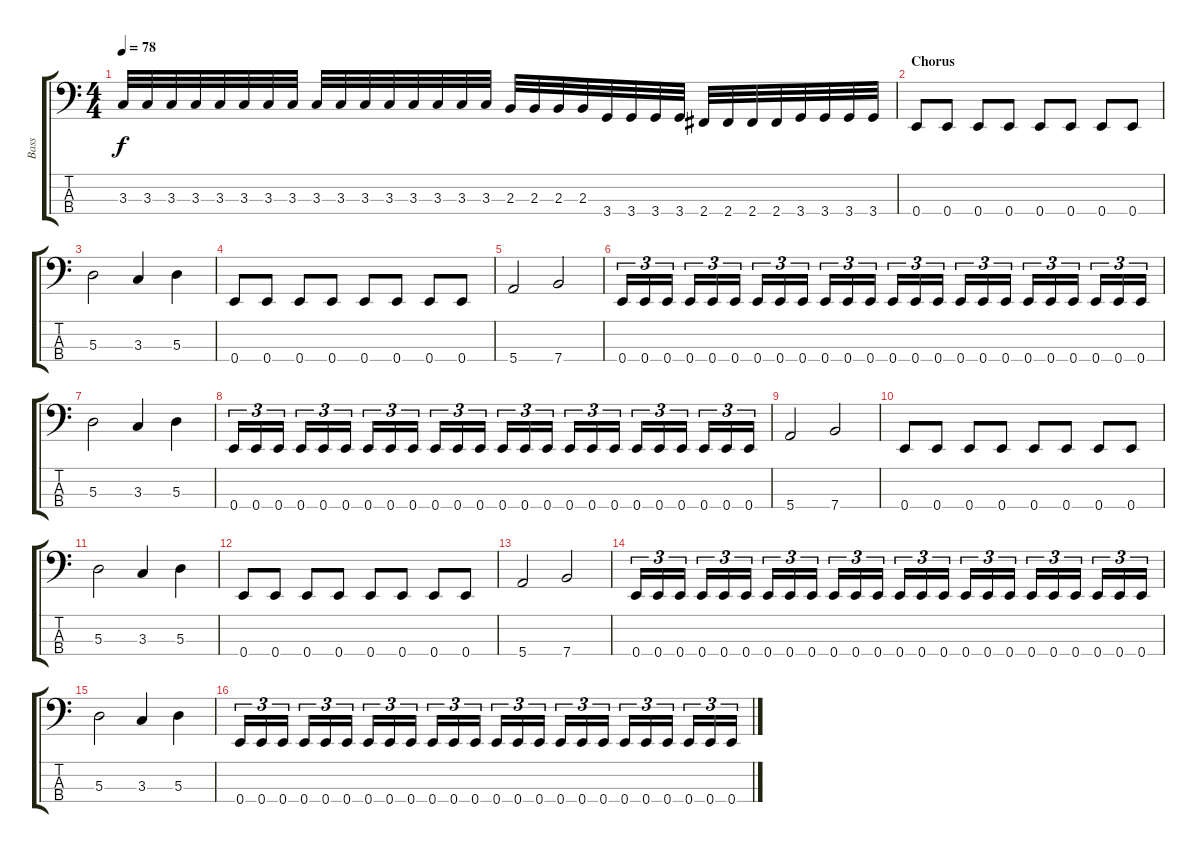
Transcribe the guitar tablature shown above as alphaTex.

\track ("Bass" "Bass") {instrument electricbassfinger}
\staff {score tabs}
\tuning (G2 D2 A1 E1) {hide}
\ts (4 4)
\tempo 78
\clef f4
\ks c
3.3.32{dy f} 3.3.32 3.3.32 3.3.32 3.3.32 3.3.32 3.3.32 3.3.32 3.3.32 3.3.32 3.3.32 3.3.32 3.3.32 3.3.32 3.3.32 3.3.32 2.3.32 2.3.32 2.3.32 2.3.32 3.4.32 3.4.32 3.4.32 3.4.32 2.4.32 2.4.32 2.4.32 2.4.32 3.4.32 3.4.32 3.4.32 3.4.32 |
\section ("" "Chorus")
0.4.8 0.4.8 0.4.8 0.4.8 0.4.8 0.4.8 0.4.8 0.4.8 |
5.3.2 3.3.4 5.3.4 |
0.4.8 0.4.8 0.4.8 0.4.8 0.4.8 0.4.8 0.4.8 0.4.8 |
5.4.2 7.4.2 |
0.4.16{tu (3 2)} 0.4.16{tu (3 2)} 0.4.16{tu (3 2)} 0.4.16{tu (3 2)} 0.4.16{tu (3 2)} 0.4.16{tu (3 2)} 0.4.16{tu (3 2)} 0.4.16{tu (3 2)} 0.4.16{tu (3 2)} 0.4.16{tu (3 2)} 0.4.16{tu (3 2)} 0.4.16{tu (3 2)} 0.4.16{tu (3 2)} 0.4.16{tu (3 2)} 0.4.16{tu (3 2)} 0.4.16{tu (3 2)} 0.4.16{tu (3 2)} 0.4.16{tu (3 2)} 0.4.16{tu (3 2)} 0.4.16{tu (3 2)} 0.4.16{tu (3 2)} 0.4.16{tu (3 2)} 0.4.16{tu (3 2)} 0.4.16{tu (3 2)} |
5.3.2 3.3.4 5.3.4 |
0.4.16{tu (3 2)} 0.4.16{tu (3 2)} 0.4.16{tu (3 2)} 0.4.16{tu (3 2)} 0.4.16{tu (3 2)} 0.4.16{tu (3 2)} 0.4.16{tu (3 2)} 0.4.16{tu (3 2)} 0.4.16{tu (3 2)} 0.4.16{tu (3 2)} 0.4.16{tu (3 2)} 0.4.16{tu (3 2)} 0.4.16{tu (3 2)} 0.4.16{tu (3 2)} 0.4.16{tu (3 2)} 0.4.16{tu (3 2)} 0.4.16{tu (3 2)} 0.4.16{tu (3 2)} 0.4.16{tu (3 2)} 0.4.16{tu (3 2)} 0.4.16{tu (3 2)} 0.4.16{tu (3 2)} 0.4.16{tu (3 2)} 0.4.16{tu (3 2)} |
5.4.2 7.4.2 |
0.4.8 0.4.8 0.4.8 0.4.8 0.4.8 0.4.8 0.4.8 0.4.8 |
5.3.2 3.3.4 5.3.4 |
0.4.8 0.4.8 0.4.8 0.4.8 0.4.8 0.4.8 0.4.8 0.4.8 |
5.4.2 7.4.2 |
0.4.16{tu (3 2)} 0.4.16{tu (3 2)} 0.4.16{tu (3 2)} 0.4.16{tu (3 2)} 0.4.16{tu (3 2)} 0.4.16{tu (3 2)} 0.4.16{tu (3 2)} 0.4.16{tu (3 2)} 0.4.16{tu (3 2)} 0.4.16{tu (3 2)} 0.4.16{tu (3 2)} 0.4.16{tu (3 2)} 0.4.16{tu (3 2)} 0.4.16{tu (3 2)} 0.4.16{tu (3 2)} 0.4.16{tu (3 2)} 0.4.16{tu (3 2)} 0.4.16{tu (3 2)} 0.4.16{tu (3 2)} 0.4.16{tu (3 2)} 0.4.16{tu (3 2)} 0.4.16{tu (3 2)} 0.4.16{tu (3 2)} 0.4.16{tu (3 2)} |
5.3.2 3.3.4 5.3.4 |
0.4.16{tu (3 2)} 0.4.16{tu (3 2)} 0.4.16{tu (3 2)} 0.4.16{tu (3 2)} 0.4.16{tu (3 2)} 0.4.16{tu (3 2)} 0.4.16{tu (3 2)} 0.4.16{tu (3 2)} 0.4.16{tu (3 2)} 0.4.16{tu (3 2)} 0.4.16{tu (3 2)} 0.4.16{tu (3 2)} 0.4.16{tu (3 2)} 0.4.16{tu (3 2)} 0.4.16{tu (3 2)} 0.4.16{tu (3 2)} 0.4.16{tu (3 2)} 0.4.16{tu (3 2)} 0.4.16{tu (3 2)} 0.4.16{tu (3 2)} 0.4.16{tu (3 2)} 0.4.16{tu (3 2)} 0.4.16{tu (3 2)} 0.4.16{tu (3 2)}
